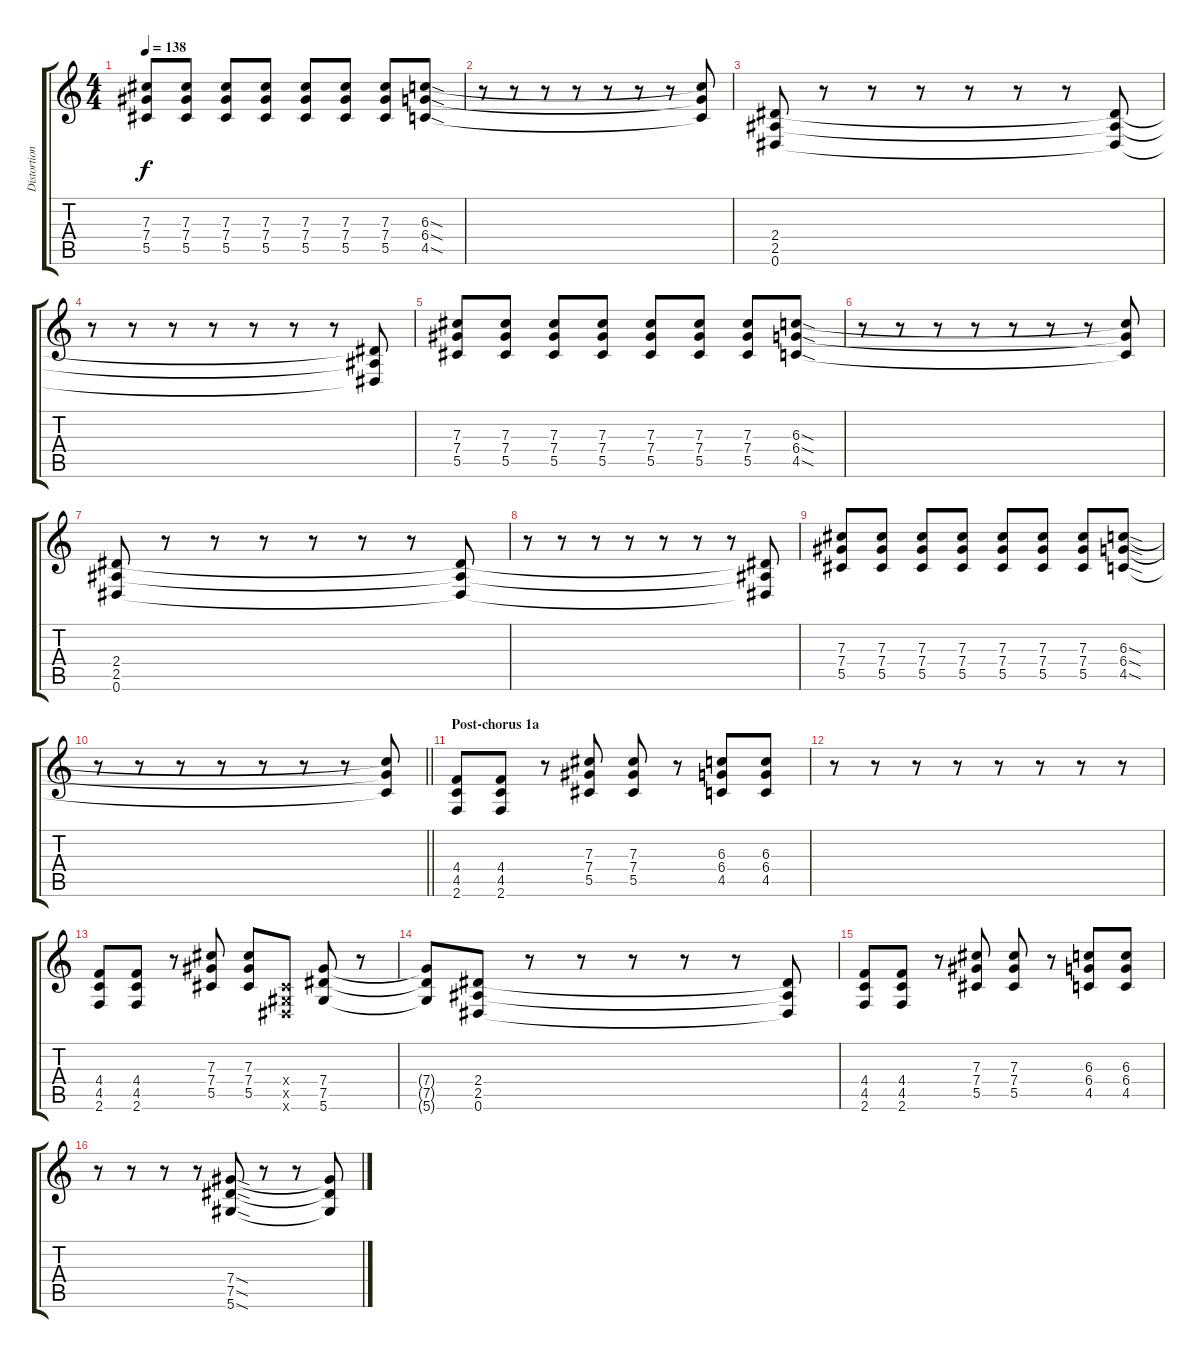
\track ("Distortion 1" "Distortion") {instrument distortionguitar}
\staff {score tabs}
\tuning (Eb4 Bb3 Gb3 Db3 Ab2 Eb2) {hide}
\ts (4 4)
\tempo 138
\clef g2
\ks c
(7.3 7.4 5.5).8{dy f} (7.3 7.4 5.5).8 (7.3 7.4 5.5).8 (7.3 7.4 5.5).8 (7.3 7.4 5.5).8 (7.3 7.4 5.5).8 (7.3 7.4 5.5).8 (6.3{sod} 6.4{sod} 4.5{sod}).8 |
r.8 r.8 r.8 r.8 r.8 r.8 r.8 (6.3{t} 6.4{t} 4.5{t}).8 |
(2.4 2.5 0.6).8 r.8 r.8 r.8 r.8 r.8 r.8 (2.4{t} 2.5{t} 0.6{t}).8 |
r.8 r.8 r.8 r.8 r.8 r.8 r.8 (2.4{t} 2.5{t} 0.6{t}).8 |
(7.3 7.4 5.5).8 (7.3 7.4 5.5).8 (7.3 7.4 5.5).8 (7.3 7.4 5.5).8 (7.3 7.4 5.5).8 (7.3 7.4 5.5).8 (7.3 7.4 5.5).8 (6.3{sod} 6.4{sod} 4.5{sod}).8 |
r.8 r.8 r.8 r.8 r.8 r.8 r.8 (6.3{t} 6.4{t} 4.5{t}).8 |
(2.4 2.5 0.6).8 r.8 r.8 r.8 r.8 r.8 r.8 (2.4{t} 2.5{t} 0.6{t}).8 |
r.8 r.8 r.8 r.8 r.8 r.8 r.8 (2.4{t} 2.5{t} 0.6{t}).8 |
(7.3 7.4 5.5).8 (7.3 7.4 5.5).8 (7.3 7.4 5.5).8 (7.3 7.4 5.5).8 (7.3 7.4 5.5).8 (7.3 7.4 5.5).8 (7.3 7.4 5.5).8 (6.3{sod} 6.4{sod} 4.5{sod}).8 |
\barLineRight lightlight
r.8 r.8 r.8 r.8 r.8 r.8 r.8 (6.3{t} 6.4{t} 4.5{t}).8 |
\section ("" "Post-chorus 1a")
(4.4 4.5 2.6).8 (4.4 4.5 2.6).8 r.8 (7.3 7.4 5.5).8 (7.3 7.4 5.5).8 r.8 (6.3 6.4 4.5).8 (6.3 6.4 4.5).8 |
r.8 r.8 r.8 r.8 r.8 r.8 r.8 r.8 |
(4.4 4.5 2.6).8 (4.4 4.5 2.6).8 r.8 (7.3 7.4 5.5).8 (7.3 7.4 5.5).8 (0.4{x} 0.5{x} 0.6{x}).8 (7.4 7.5 5.6).8 r.8 |
(7.4{t} 7.5{t} 5.6{t}).8 (2.4 2.5 0.6).8 r.8 r.8 r.8 r.8 r.8 (2.4{t} 2.5{t} 0.6{t}).8 |
(4.4 4.5 2.6).8 (4.4 4.5 2.6).8 r.8 (7.3 7.4 5.5).8 (7.3 7.4 5.5).8 r.8 (6.3 6.4 4.5).8 (6.3 6.4 4.5).8 |
r.8 r.8 r.8 r.8 (7.4{sod} 7.5{sod} 5.6{sod}).8 r.8 r.8 (7.4{t} 7.5{t} 5.6{t}).8
